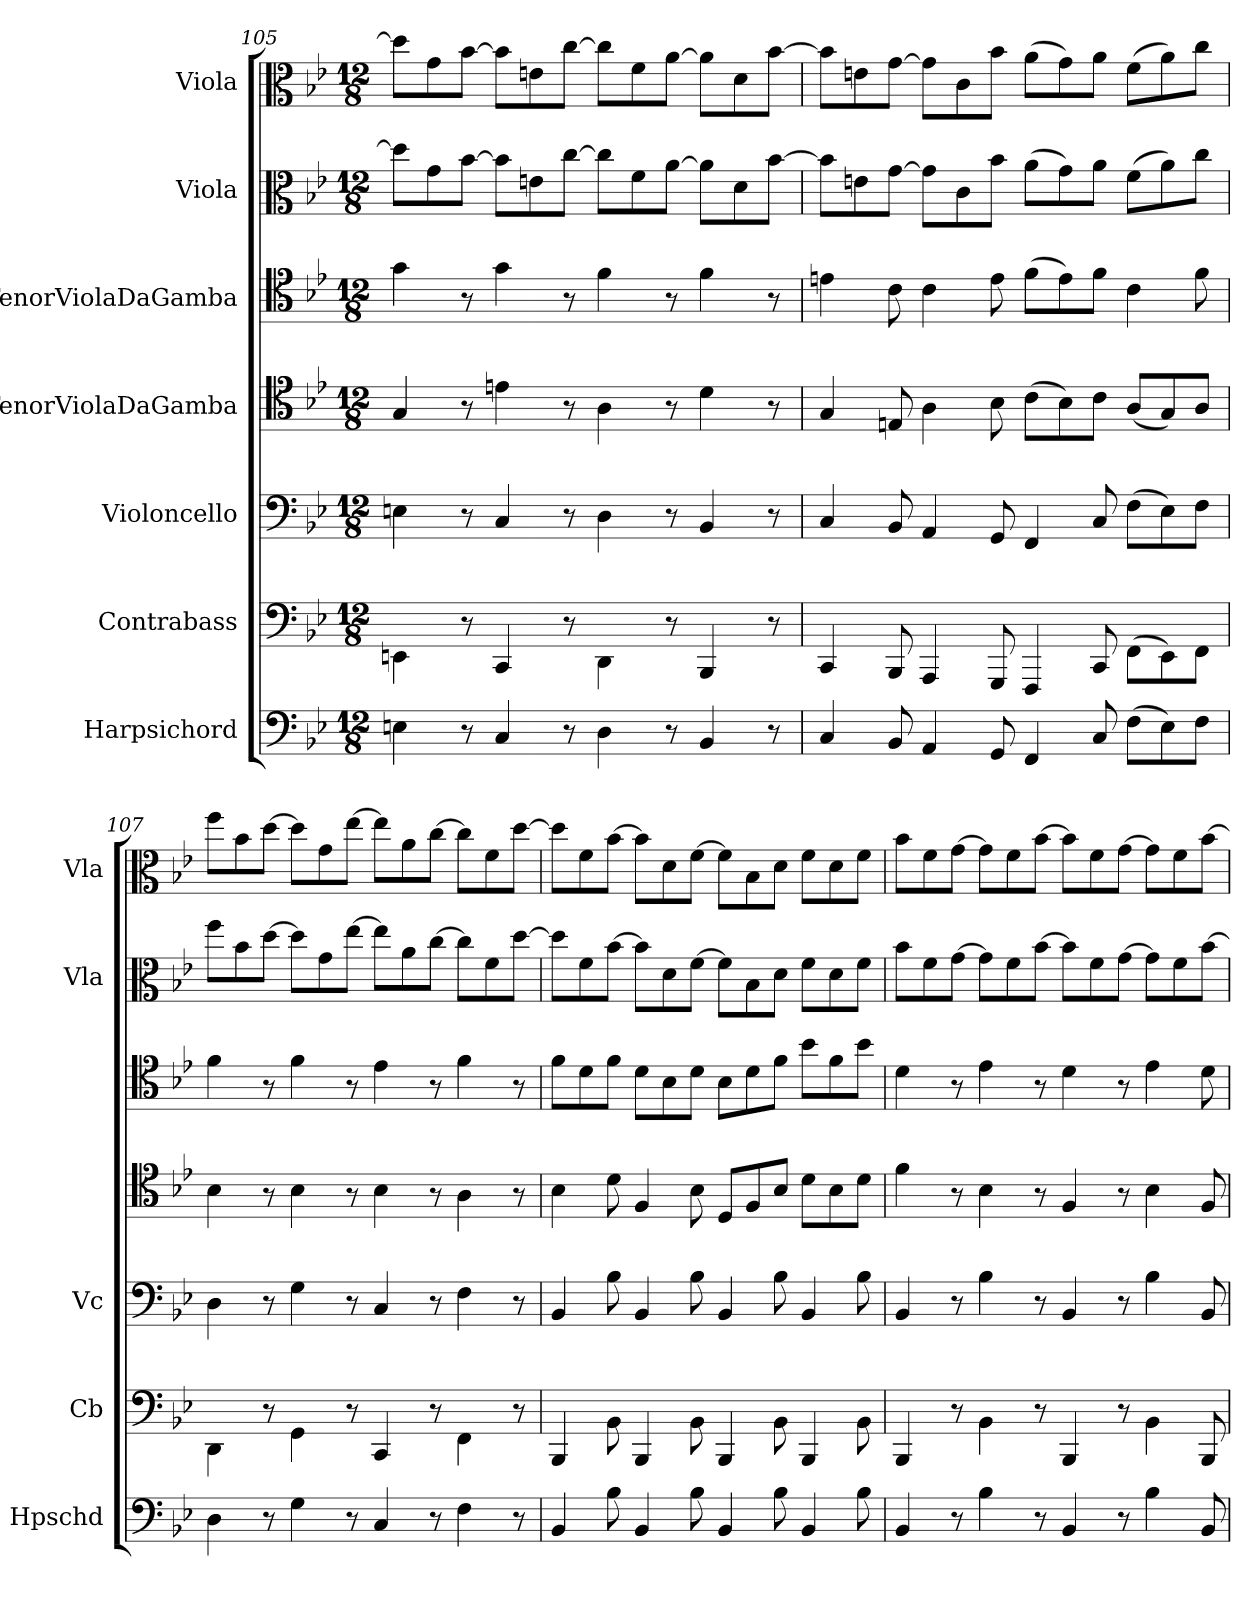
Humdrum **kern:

**kern	**kern	**kern	**kern	**kern	**kern	**kern
*part7	*part6	*part5	*part4	*part3	*part2	*part1
*staff7	*staff6	*staff5	*staff4	*staff3	*staff2	*staff1
*I"Harpsichord	*I"Contrabass	*I"Violoncello	*I"TenorViolaDaGamba	*I"TenorViolaDaGamba	*I"Viola	*I"Viola
*I'Hpschd	*I'Cb	*I'Vc	*	*	*I'Vla	*I'Vla
*clefF4	*clefF4	*clefF4	*clefC4	*clefC4	*clefC3	*clefC3
*k[b-e-]	*k[b-e-]	*k[b-e-]	*k[b-e-]	*k[b-e-]	*k[b-e-]	*k[b-e-]
*B-:	*B-:	*B-:	*B-:	*B-:	*B-:	*B-:
*M12/8	*M12/8	*M12/8	*M12/8	*M12/8	*M12/8	*M12/8
=105	=105	=105	=105	=105	=105	=105
4En\	4EEn\	4En\	4G/	4g\	8dd\L]	8dd\L]
.	.	.	.	.	8g\	8g\
8r	8r	8r	8r	8r	[8b-\J	[8b-\J
4C/	4CC/	4C/	4en\	4g\	8b-\L]	8b-\L]
.	.	.	.	.	8en\	8en\
8r	8r	8r	8r	8r	[8cc\J	[8cc\J
4D\	4DD\	4D\	4A\	4f\	8cc\L]	8cc\L]
.	.	.	.	.	8f\	8f\
8r	8r	8r	8r	8r	[8a\J	[8a\J
4BB-/	4BBB-/	4BB-/	4d\	4f\	8a\L]	8a\L]
.	.	.	.	.	8d\	8d\
8r	8r	8r	8r	8r	[8b-\J	[8b-\J
=106	=106	=106	=106	=106	=106	=106
4C/	4CC/	4C/	4G/	4en\	8b-\L]	8b-\L]
.	.	.	.	.	8en\	8en\
8BB-/	8BBB-/	8BB-/	8En/	8c\	[8g\J	[8g\J
4AA/	4AAA/	4AA/	4A\	4c\	8g\L]	8g\L]
.	.	.	.	.	8c\	8c\
8GG/	8GGG/	8GG/	8B-\	8e\	8b-\J	8b-\J
4FF/	4FFF/	4FF/	(8c\L	(8f\L	(8a\L	(8a\L
.	.	.	8B-\)	8e\)	8g\)	8g\)
8C/	8CC/	8C/	8c\J	8f\J	8a\J	8a\J
(8F\L	(8FF\L	(8F\L	(8A/L	4c\	(8f\L	(8f\L
8E-\)	8EE-\)	8E-\)	8G/)	.	8a\)	8a\)
8F\J	8FF\J	8F\J	8A/J	8f\	8cc\J	8cc\J
=107	=107	=107	=107	=107	=107	=107
4D\	4DD\	4D\	4B-\	4f\	8ff\L	8ff\L
.	.	.	.	.	8b-\	8b-\
8r	8r	8r	8r	8r	[8dd\J	[8dd\J
4G\	4GG\	4G\	4B-\	4f\	8dd\L]	8dd\L]
.	.	.	.	.	8g\	8g\
8r	8r	8r	8r	8r	[8ee-\J	[8ee-\J
4C/	4CC/	4C/	4B-\	4e-\	8ee-\L]	8ee-\L]
.	.	.	.	.	8a\	8a\
8r	8r	8r	8r	8r	[8cc\J	[8cc\J
4F\	4FF\	4F\	4A\	4f\	8cc\L]	8cc\L]
.	.	.	.	.	8f\	8f\
8r	8r	8r	8r	8r	[8dd\J	[8dd\J
=108	=108	=108	=108	=108	=108	=108
4BB-/	4BBB-/	4BB-/	4B-\	8f\L	8dd\L]	8dd\L]
.	.	.	.	8d\	8f\	8f\
8B-\	8BB-\	8B-\	8d\	8f\J	[8b-\J	[8b-\J
4BB-/	4BBB-/	4BB-/	4F/	8d\L	8b-\L]	8b-\L]
.	.	.	.	8B-\	8d\	8d\
8B-\	8BB-\	8B-\	8B-\	8d\J	[8f\J	[8f\J
4BB-/	4BBB-/	4BB-/	8D/L	8B-\L	8f\L]	8f\L]
.	.	.	8F/	8d\	8B-\	8B-\
8B-\	8BB-\	8B-\	8B-/J	8f\J	8d\J	8d\J
4BB-/	4BBB-/	4BB-/	8d\L	8b-\L	8f\L	8f\L
.	.	.	8B-\	8f\	8d\	8d\
8B-\	8BB-\	8B-\	8d\J	8b-\J	8f\J	8f\J
=109	=109	=109	=109	=109	=109	=109
4BB-/	4BBB-/	4BB-/	4f\	4d\	8b-\L	8b-\L
.	.	.	.	.	8f\	8f\
8r	8r	8r	8r	8r	[8g\J	[8g\J
4B-\	4BB-\	4B-\	4B-\	4e-\	8g\L]	8g\L]
.	.	.	.	.	8f\	8f\
8r	8r	8r	8r	8r	[8b-\J	[8b-\J
4BB-/	4BBB-/	4BB-/	4F/	4d\	8b-\L]	8b-\L]
.	.	.	.	.	8f\	8f\
8r	8r	8r	8r	8r	[8g\J	[8g\J
4B-\	4BB-\	4B-\	4B-\	4e-\	8g\L]	8g\L]
.	.	.	.	.	8f\	8f\
8BB-/	8BBB-/	8BB-/	8F/	8d\	[8b-\J	[8b-\J
=	=	=	=	=	=	=
*-	*-	*-	*-	*-	*-	*-
